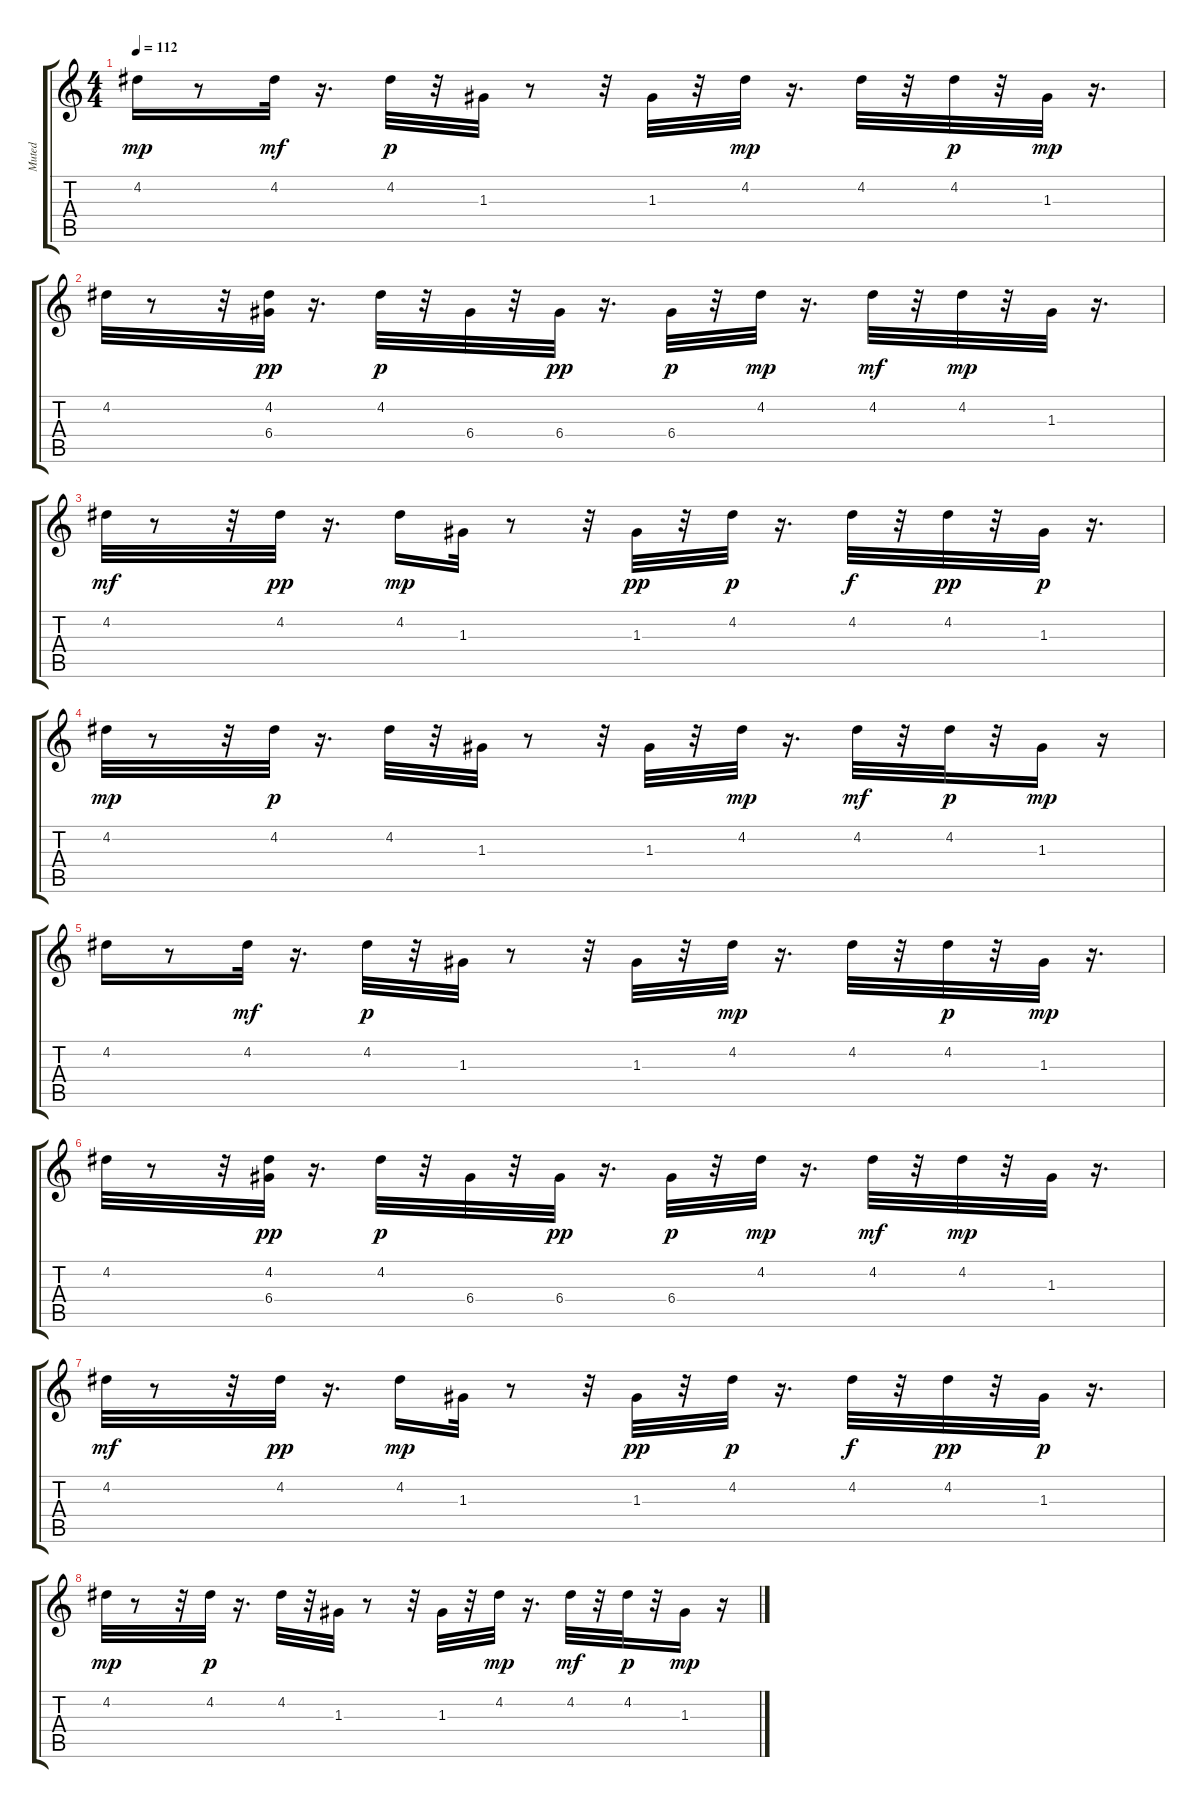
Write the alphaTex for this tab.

\track ("Muted" "Muted") {instrument electricguitarmuted}
\staff {score tabs}
\tuning (E4 B3 G3 D3 A2 E2) {hide}
\ts (4 4)
\tempo 112
\clef g2
\ks c
4.2.16{dy mp} r.8 4.2.32{dy mf} r.16{d} 4.2.32{dy p} r.32 1.3.32 r.8 r.32 1.3.32 r.32 4.2.32{dy mp} r.16{d} 4.2.32 r.32 4.2.32{dy p} r.32 1.3.32{dy mp} r.16{d} |
4.2.32 r.8 r.32 (4.2 6.4).32{dy pp} r.16{d} 4.2.32{dy p} r.32 6.4.32 r.32 6.4.32{dy pp} r.16{d} 6.4.32{dy p} r.32 4.2.32{dy mp} r.16{d} 4.2.32{dy mf} r.32 4.2.32{dy mp} r.32 1.3.32 r.16{d} |
4.2.32{dy mf} r.8 r.32 4.2.32{dy pp} r.16{d} 4.2.16{dy mp} 1.3.32 r.8 r.32 1.3.32{dy pp} r.32 4.2.32{dy p} r.16{d} 4.2.32{dy f} r.32 4.2.32{dy pp} r.32 1.3.32{dy p} r.16{d} |
4.2.32{dy mp} r.8 r.32 4.2.32{dy p} r.16{d} 4.2.32 r.32 1.3.32 r.8 r.32 1.3.32 r.32 4.2.32{dy mp} r.16{d} 4.2.32{dy mf} r.32 4.2.32{dy p} r.32 1.3.16{dy mp} r.16 |
4.2.16 r.8 4.2.32{dy mf} r.16{d} 4.2.32{dy p} r.32 1.3.32 r.8 r.32 1.3.32 r.32 4.2.32{dy mp} r.16{d} 4.2.32 r.32 4.2.32{dy p} r.32 1.3.32{dy mp} r.16{d} |
4.2.32 r.8 r.32 (4.2 6.4).32{dy pp} r.16{d} 4.2.32{dy p} r.32 6.4.32 r.32 6.4.32{dy pp} r.16{d} 6.4.32{dy p} r.32 4.2.32{dy mp} r.16{d} 4.2.32{dy mf} r.32 4.2.32{dy mp} r.32 1.3.32 r.16{d} |
4.2.32{dy mf} r.8 r.32 4.2.32{dy pp} r.16{d} 4.2.16{dy mp} 1.3.32 r.8 r.32 1.3.32{dy pp} r.32 4.2.32{dy p} r.16{d} 4.2.32{dy f} r.32 4.2.32{dy pp} r.32 1.3.32{dy p} r.16{d} |
4.2.32{dy mp} r.8 r.32 4.2.32{dy p} r.16{d} 4.2.32 r.32 1.3.32 r.8 r.32 1.3.32 r.32 4.2.32{dy mp} r.16{d} 4.2.32{dy mf} r.32 4.2.32{dy p} r.32 1.3.16{dy mp} r.16
